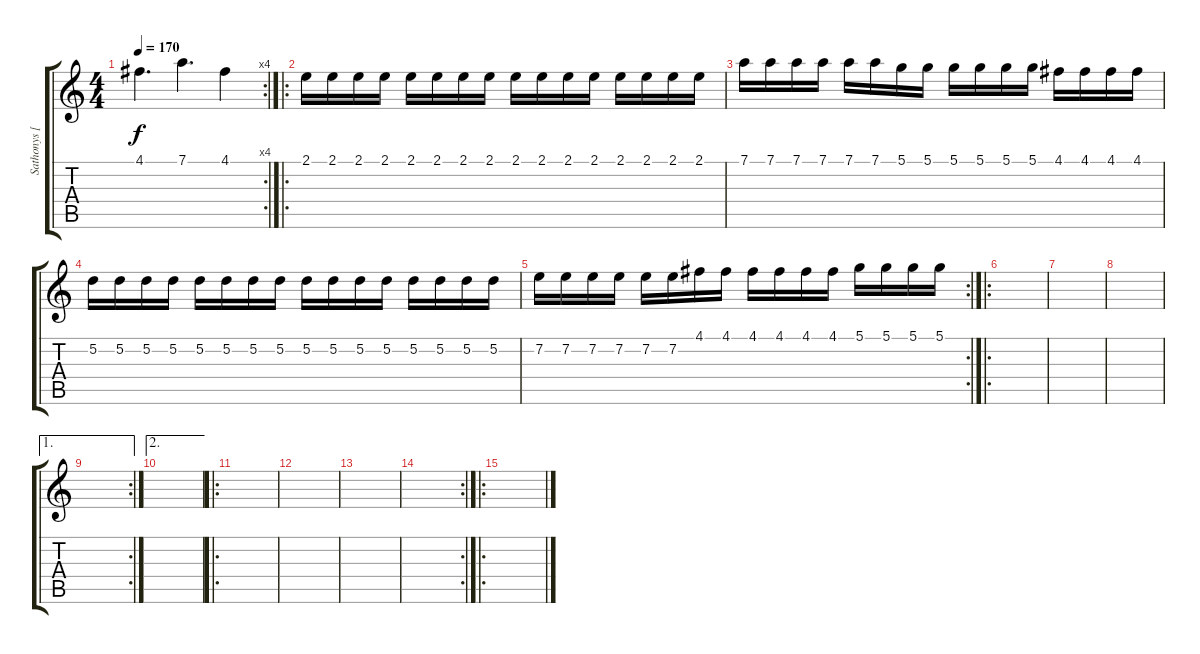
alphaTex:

\track ("Sathonys [Extra Guitar]" "Sathonys [") {instrument distortionguitar}
\staff {score tabs}
\tuning (D4 A3 F3 C3 G2 D2) {hide}
\rc 4
\ts (4 4)
\tempo 170
\clef g2
\ks c
4.1.4{d dy f} 7.1.4{d} 4.1.4 |
\ro
2.1.16{volume 7} 2.1.16 2.1.16 2.1.16 2.1.16 2.1.16 2.1.16 2.1.16 2.1.16 2.1.16 2.1.16 2.1.16 2.1.16 2.1.16 2.1.16 2.1.16 |
7.1.16 7.1.16 7.1.16 7.1.16 7.1.16 7.1.16 5.1.16 5.1.16 5.1.16 5.1.16 5.1.16 5.1.16 4.1.16 4.1.16 4.1.16 4.1.16 |
5.2.16 5.2.16 5.2.16 5.2.16 5.2.16 5.2.16 5.2.16 5.2.16 5.2.16 5.2.16 5.2.16 5.2.16 5.2.16 5.2.16 5.2.16 5.2.16 |
\rc 2
7.2.16 7.2.16 7.2.16 7.2.16 7.2.16 7.2.16 4.1.16 4.1.16 4.1.16 4.1.16 4.1.16 4.1.16 5.1.16 5.1.16 5.1.16 5.1.16 |
\ro
|
|
|
\ae 1
\rc 2
|
\ae 2
|
\ro
|
|
|
\rc 2
|
\ro
